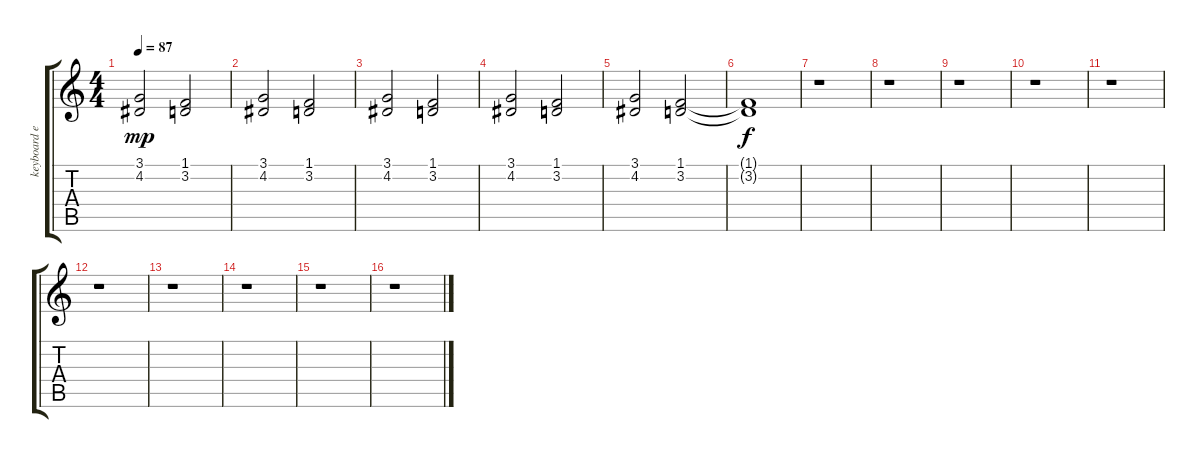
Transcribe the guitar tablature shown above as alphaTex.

\track ("keyboard effect 2" "keyboard e") {instrument drawbarorgan}
\staff {score tabs}
\tuning (E4 B3 G3 D3 A2 E2) {hide}
\ts (4 4)
\tempo 87
\clef g2
\ks c
(3.1 4.2).2{dy mp} (1.1 3.2).2 |
(3.1 4.2).2 (1.1 3.2).2 |
(3.1 4.2).2 (1.1 3.2).2 |
(3.1 4.2).2 (1.1 3.2).2 |
(3.1 4.2).2 (1.1 3.2).2 |
(1.1{t} 3.2{t}).1{dy f} |
r.1 |
r.1 |
r.1 |
r.1 |
r.1 |
r.1 |
r.1 |
r.1 |
r.1 |
r.1
